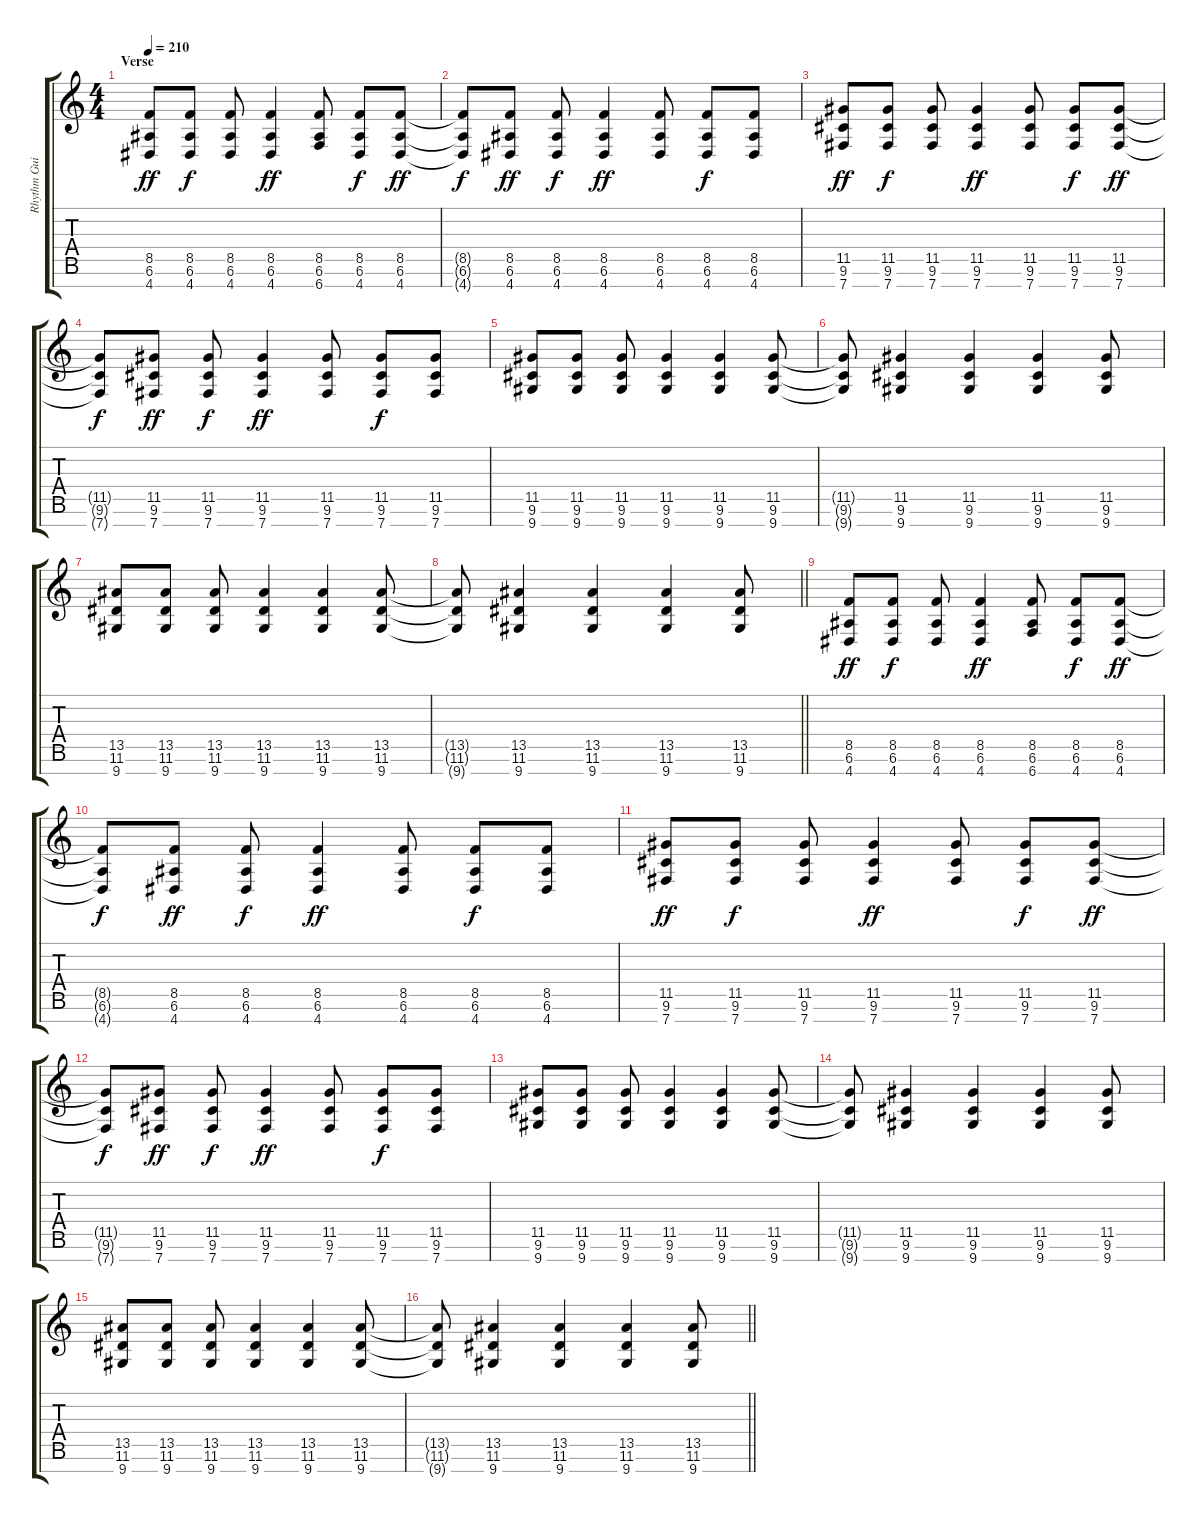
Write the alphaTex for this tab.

\track ("Rhythm Guitar 2" "Rhythm Gui") {instrument overdrivenguitar}
\staff {score tabs}
\tuning (E4 B3 G3 D3 A2 E2 B1) {hide}
\ts (4 4)
\section ("" "Verse")
\tempo 210
\clef g2
\ks c
(8.5 6.6 4.7).8{dy ff} (8.5 6.6 4.7).8{dy f} (8.5 6.6 4.7).8 (8.5 6.6 4.7).4{dy ff} (8.5 6.6 6.7).8 (8.5 6.6 4.7).8{dy f} (8.5 6.6 4.7).8{dy ff} |
(8.5{t} 6.6{t} 4.7{t}).8{dy f} (8.5 6.6 4.7).8{dy ff} (8.5 6.6 4.7).8{dy f} (8.5 6.6 4.7).4{dy ff} (8.5 6.6 4.7).8 (8.5 6.6 4.7).8{dy f} (8.5 6.6 4.7).8 |
(11.5 9.6 7.7).8{dy ff} (11.5 9.6 7.7).8{dy f} (11.5 9.6 7.7).8 (11.5 9.6 7.7).4{dy ff} (11.5 9.6 7.7).8 (11.5 9.6 7.7).8{dy f} (11.5 9.6 7.7).8{dy ff} |
(11.5{t} 9.6{t} 7.7{t}).8{dy f} (11.5 9.6 7.7).8{dy ff} (11.5 9.6 7.7).8{dy f} (11.5 9.6 7.7).4{dy ff} (11.5 9.6 7.7).8 (11.5 9.6 7.7).8{dy f} (11.5 9.6 7.7).8 |
(11.5 9.6 9.7).8 (11.5 9.6 9.7).8 (11.5 9.6 9.7).8 (11.5 9.6 9.7).4 (11.5 9.6 9.7).4 (11.5 9.6 9.7).8 |
(11.5{t} 9.6{t} 9.7{t}).8 (11.5 9.6 9.7).4 (11.5 9.6 9.7).4 (11.5 9.6 9.7).4 (11.5 9.6 9.7).8 |
(13.5 11.6 9.7).8 (13.5 11.6 9.7).8 (13.5 11.6 9.7).8 (13.5 11.6 9.7).4 (13.5 11.6 9.7).4 (13.5 11.6 9.7).8 |
\barLineRight lightlight
(13.5{t} 11.6{t} 9.7{t}).8 (13.5 11.6 9.7).4 (13.5 11.6 9.7).4 (13.5 11.6 9.7).4 (13.5 11.6 9.7).8 |
(8.5 6.6 4.7).8{dy ff} (8.5 6.6 4.7).8{dy f} (8.5 6.6 4.7).8 (8.5 6.6 4.7).4{dy ff} (8.5 6.6 6.7).8 (8.5 6.6 4.7).8{dy f} (8.5 6.6 4.7).8{dy ff} |
(8.5{t} 6.6{t} 4.7{t}).8{dy f} (8.5 6.6 4.7).8{dy ff} (8.5 6.6 4.7).8{dy f} (8.5 6.6 4.7).4{dy ff} (8.5 6.6 4.7).8 (8.5 6.6 4.7).8{dy f} (8.5 6.6 4.7).8 |
(11.5 9.6 7.7).8{dy ff} (11.5 9.6 7.7).8{dy f} (11.5 9.6 7.7).8 (11.5 9.6 7.7).4{dy ff} (11.5 9.6 7.7).8 (11.5 9.6 7.7).8{dy f} (11.5 9.6 7.7).8{dy ff} |
(11.5{t} 9.6{t} 7.7{t}).8{dy f} (11.5 9.6 7.7).8{dy ff} (11.5 9.6 7.7).8{dy f} (11.5 9.6 7.7).4{dy ff} (11.5 9.6 7.7).8 (11.5 9.6 7.7).8{dy f} (11.5 9.6 7.7).8 |
(11.5 9.6 9.7).8 (11.5 9.6 9.7).8 (11.5 9.6 9.7).8 (11.5 9.6 9.7).4 (11.5 9.6 9.7).4 (11.5 9.6 9.7).8 |
(11.5{t} 9.6{t} 9.7{t}).8 (11.5 9.6 9.7).4 (11.5 9.6 9.7).4 (11.5 9.6 9.7).4 (11.5 9.6 9.7).8 |
(13.5 11.6 9.7).8 (13.5 11.6 9.7).8 (13.5 11.6 9.7).8 (13.5 11.6 9.7).4 (13.5 11.6 9.7).4 (13.5 11.6 9.7).8 |
\barLineRight lightlight
(13.5{t} 11.6{t} 9.7{t}).8 (13.5 11.6 9.7).4 (13.5 11.6 9.7).4 (13.5 11.6 9.7).4 (13.5 11.6 9.7).8
